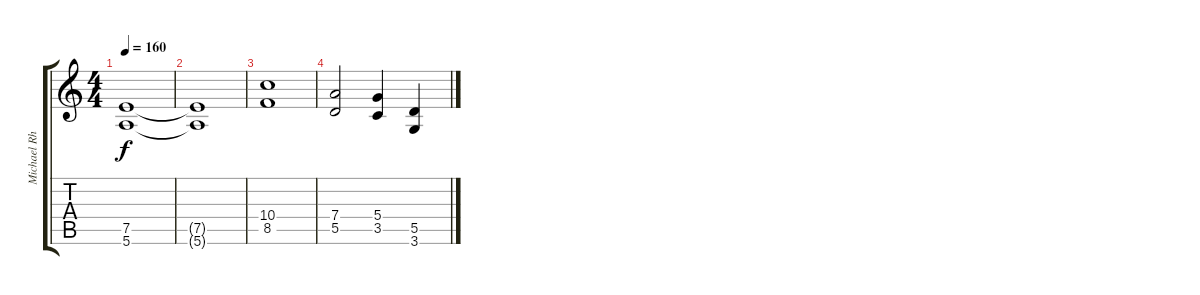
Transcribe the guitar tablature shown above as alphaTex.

\track ("Michael Rhythm" "Michael Rh") {instrument overdrivenguitar}
\staff {score tabs}
\tuning (E4 B3 G3 D3 A2 E2) {hide}
\ts (4 4)
\tempo 160
\clef g2
\ks c
(7.5 5.6).1{dy f} |
(7.5{t} 5.6{t}).1 |
(10.4 8.5).1 |
(7.4 5.5).2 (5.4 3.5).4 (5.5 3.6).4
